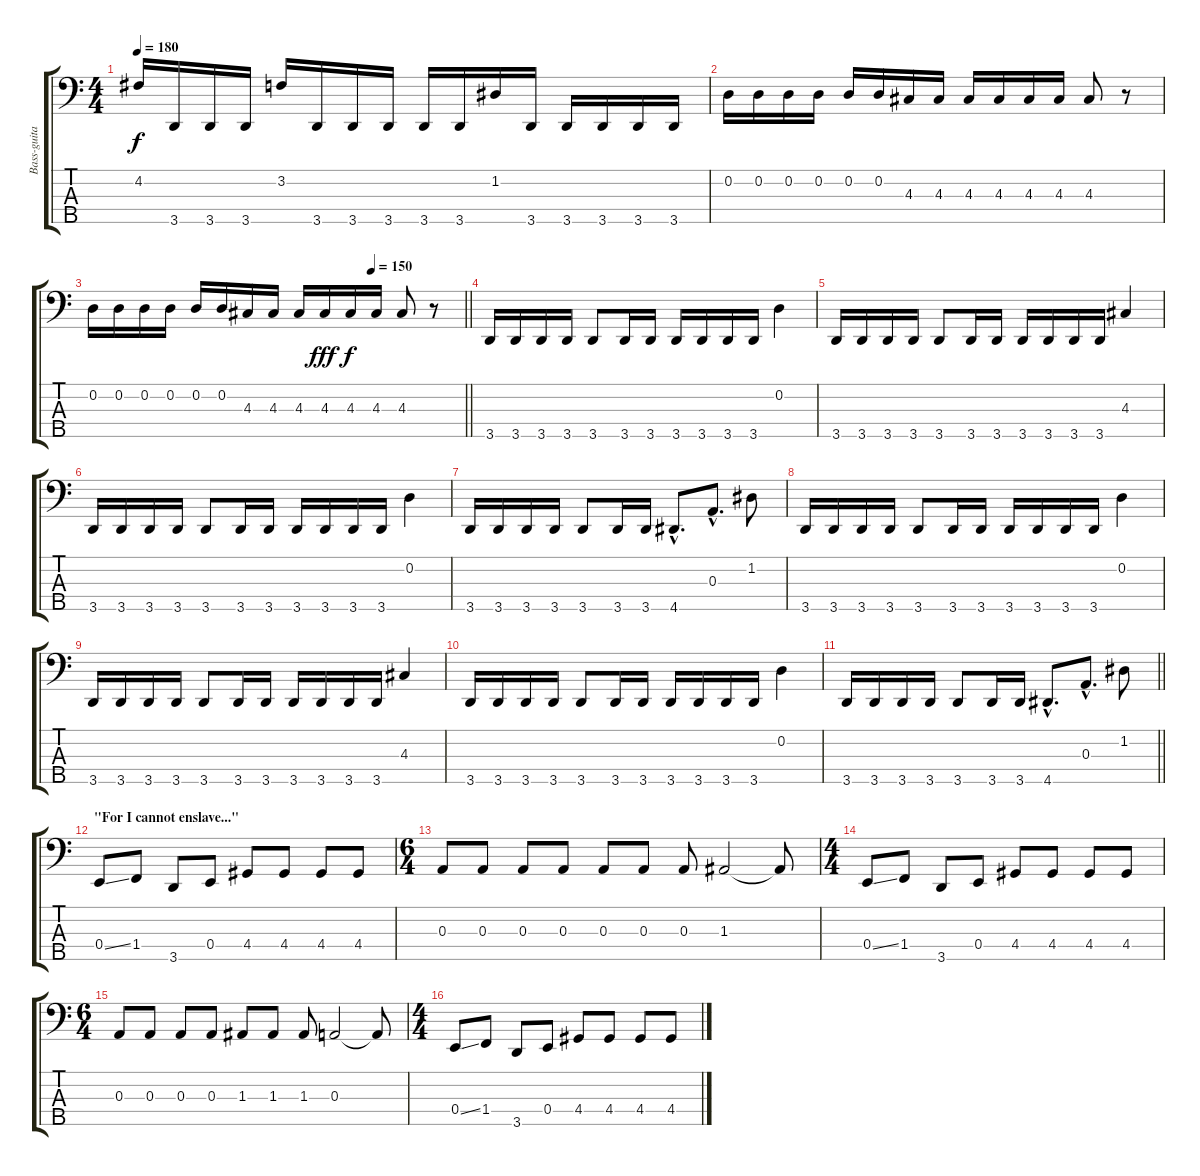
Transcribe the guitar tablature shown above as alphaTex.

\track ("Bass-guitar - Vortex" "Bass-guita") {instrument electricbasspick}
\staff {score tabs}
\tuning (G2 D2 A1 E1 B0) {hide}
\ts (4 4)
\tempo 180
\clef f4
\ks c
4.2.16{dy f} 3.5.16 3.5.16 3.5.16 3.2.16 3.5.16 3.5.16 3.5.16 3.5.16 3.5.16 1.2.16 3.5.16 3.5.16 3.5.16 3.5.16 3.5.16 |
0.2.16 0.2.16 0.2.16 0.2.16 0.2.16 0.2.16 4.3.16 4.3.16 4.3.16 4.3.16 4.3.16 4.3.16 4.3.8 r.8 |
\tempo (150 0.75)
\barLineRight lightlight
0.2.16 0.2.16 0.2.16 0.2.16 0.2.16 0.2.16 4.3.16 4.3.16 4.3.16 4.3.16{dy fff} 4.3.16{dy f} 4.3.16 4.3.8 r.8 |
\section ("" "")
3.5.16 3.5.16 3.5.16 3.5.16 3.5.8 3.5.16 3.5.16 3.5.16 3.5.16 3.5.16 3.5.16 0.2.4 |
3.5.16 3.5.16 3.5.16 3.5.16 3.5.8 3.5.16 3.5.16 3.5.16 3.5.16 3.5.16 3.5.16 4.3.4 |
3.5.16 3.5.16 3.5.16 3.5.16 3.5.8 3.5.16 3.5.16 3.5.16 3.5.16 3.5.16 3.5.16 0.2.4 |
3.5.16 3.5.16 3.5.16 3.5.16 3.5.8 3.5.16 3.5.16 4.5{hac}.8{d} 0.3{hac}.8{d} 1.2.8 |
3.5.16 3.5.16 3.5.16 3.5.16 3.5.8 3.5.16 3.5.16 3.5.16 3.5.16 3.5.16 3.5.16 0.2.4 |
3.5.16 3.5.16 3.5.16 3.5.16 3.5.8 3.5.16 3.5.16 3.5.16 3.5.16 3.5.16 3.5.16 4.3.4 |
3.5.16 3.5.16 3.5.16 3.5.16 3.5.8 3.5.16 3.5.16 3.5.16 3.5.16 3.5.16 3.5.16 0.2.4 |
\barLineRight lightlight
3.5.16 3.5.16 3.5.16 3.5.16 3.5.8 3.5.16 3.5.16 4.5{hac}.8{d} 0.3{hac}.8{d} 1.2.8 |
\section ("" "\"For I cannot enslave...\"")
0.4{ss}.8 1.4.8 3.5.8 0.4.8 4.4.8 4.4.8 4.4.8 4.4.8 |
\ts (6 4)
0.3.8 0.3.8 0.3.8 0.3.8 0.3.8 0.3.8 0.3.8 1.3.2 1.3{t}.8 |
\ts (4 4)
0.4{ss}.8 1.4.8 3.5.8 0.4.8 4.4.8 4.4.8 4.4.8 4.4.8 |
\ts (6 4)
0.3.8 0.3.8 0.3.8 0.3.8 1.3.8 1.3.8 1.3.8 0.3.2 0.3{t}.8 |
\ts (4 4)
0.4{ss}.8 1.4.8 3.5.8 0.4.8 4.4.8 4.4.8 4.4.8 4.4.8
